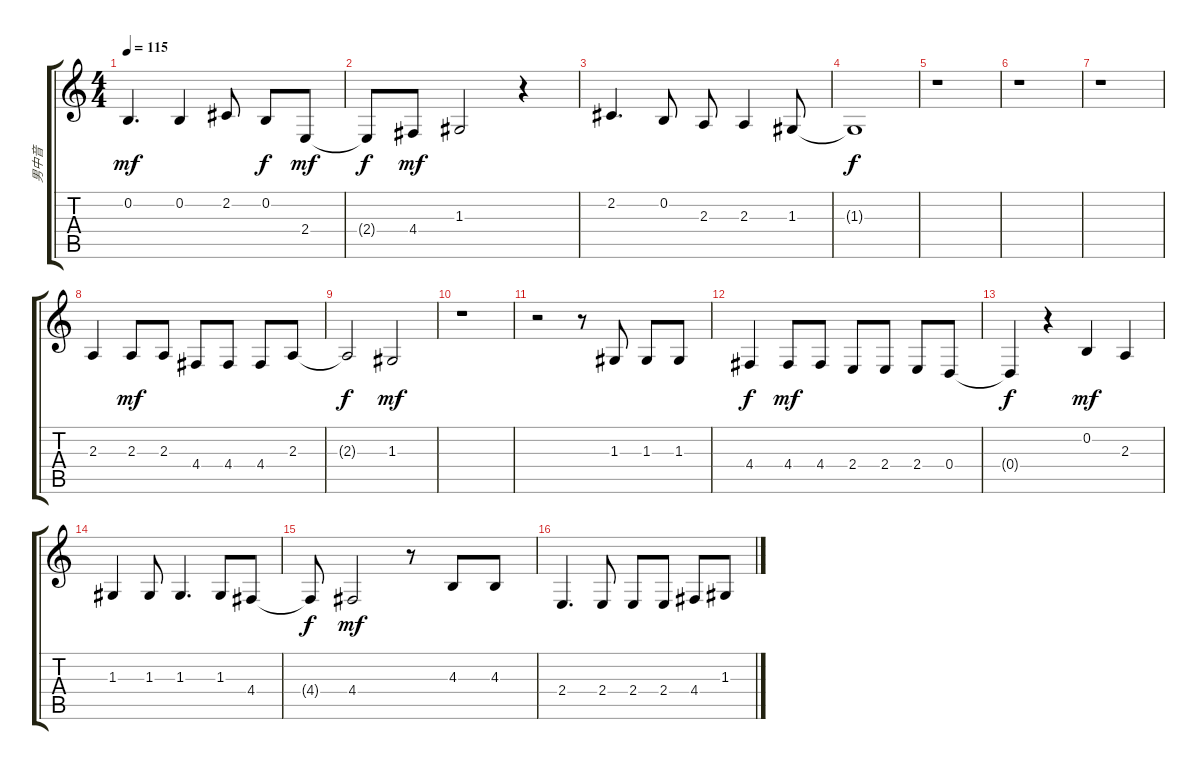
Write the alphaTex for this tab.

\track ("男中音" "男中音") {instrument stringensemble1}
\staff {score tabs}
\tuning (E4 B3 G3 D3 A2 E2) {hide}
\ts (4 4)
\tempo 115
\clef g2
\ks c
0.2.4{d dy mf} 0.2.4 2.2.8 0.2.8{dy f} 2.4.8{dy mf} |
2.4{t}.8{dy f} 4.4.8{dy mf} 1.3.2 r.4 |
2.2.4{d} 0.2.8 2.3.8 2.3.4 1.3.8 |
1.3{t}.1{dy f} |
r.1 |
r.1 |
r.1 |
2.3.4 2.3.8{dy mf} 2.3.8 4.4.8 4.4.8 4.4.8 2.3.8 |
2.3{t}.2{dy f} 1.3.2{dy mf} |
r.1 |
r.2 r.8 1.3.8 1.3.8 1.3.8 |
4.4.4{dy f} 4.4.8{dy mf} 4.4.8 2.4.8 2.4.8 2.4.8 0.4.8 |
0.4{t}.4{dy f} r.4 0.2.4{dy mf} 2.3.4 |
1.3.4 1.3.8 1.3.4{d} 1.3.8 4.4.8 |
4.4{t}.8{dy f} 4.4.2{dy mf} r.8 4.3.8 4.3.8 |
2.4.4{d} 2.4.8 2.4.8 2.4.8 4.4.8 1.3.8
